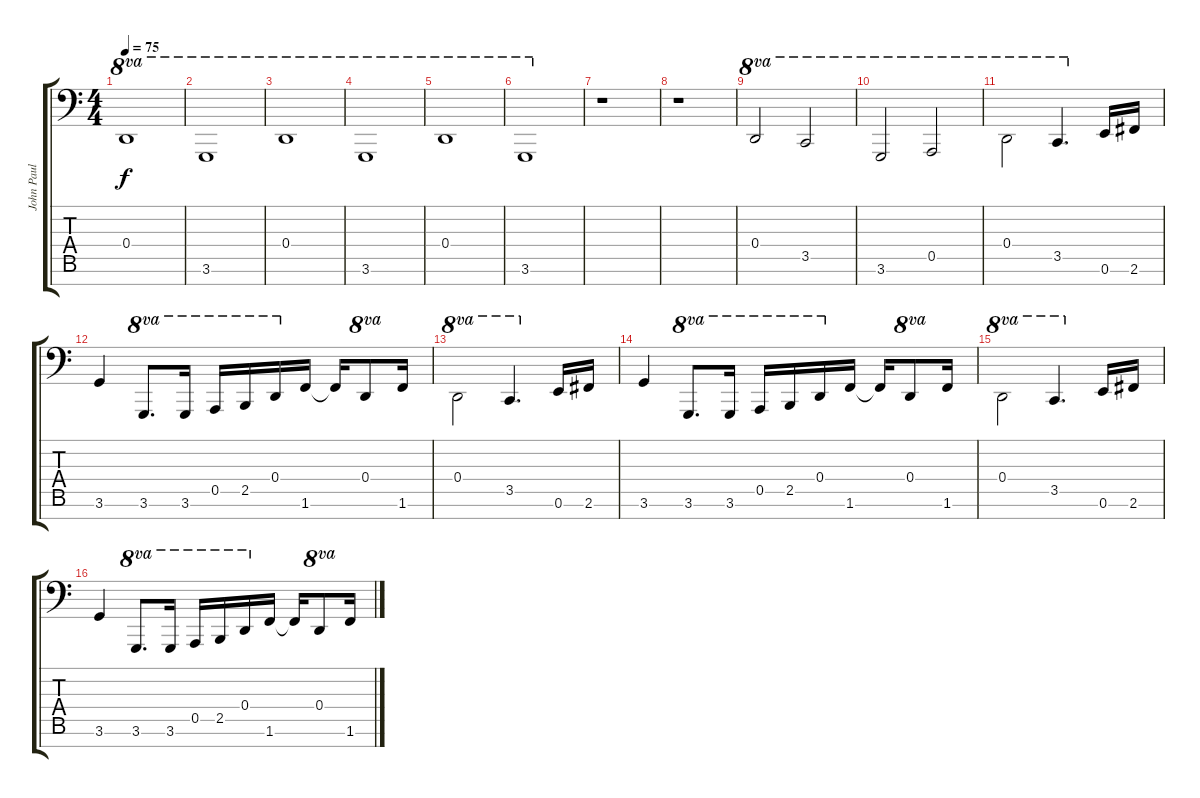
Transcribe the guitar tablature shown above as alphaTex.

\track ("John Paul Jones (Orgão 2)" "John Paul ") {instrument drawbarorgan}
\staff {score tabs}
\tuning (E4 B3 G3 D3 A2 E2 C-1) {hide}
\ts (4 4)
\tempo 75
\clef f4
\ks c
0.4.1{ot 8va dy f} |
3.6.1{ot 8va} |
0.4.1{ot 8va} |
3.6.1{ot 8va} |
0.4.1{ot 8va} |
3.6.1{ot 8va} |
r.1 |
r.1 |
0.4.2{ot 8va} 3.5.2{ot 8va} |
3.6.2{ot 8va} 0.5.2{ot 8va} |
0.4.2{ot 8va beam Down} 3.5.4{d ot 8va beam Up} 0.6.16 2.6.16 |
3.6.4 3.6.8{d ot 8va} 3.6.16{ot 8va} 0.5.16{ot 8va beam Up} 2.5.16{ot 8va beam Up} 0.4.16{ot 8va beam Up} 1.6.16{beam Up} 1.6{t}.16 0.4.8{ot 8va} 1.6.16 |
0.4.2{ot 8va beam Down} 3.5.4{d ot 8va beam Up} 0.6.16 2.6.16 |
3.6.4 3.6.8{d ot 8va} 3.6.16{ot 8va} 0.5.16{ot 8va beam Up} 2.5.16{ot 8va beam Up} 0.4.16{ot 8va beam Up} 1.6.16{beam Up} 1.6{t}.16 0.4.8{ot 8va} 1.6.16 |
0.4.2{ot 8va beam Down} 3.5.4{d ot 8va beam Up} 0.6.16 2.6.16 |
3.6.4 3.6.8{d ot 8va} 3.6.16{ot 8va} 0.5.16{ot 8va beam Up} 2.5.16{ot 8va beam Up} 0.4.16{ot 8va beam Up} 1.6.16{beam Up} 1.6{t}.16 0.4.8{ot 8va} 1.6.16
